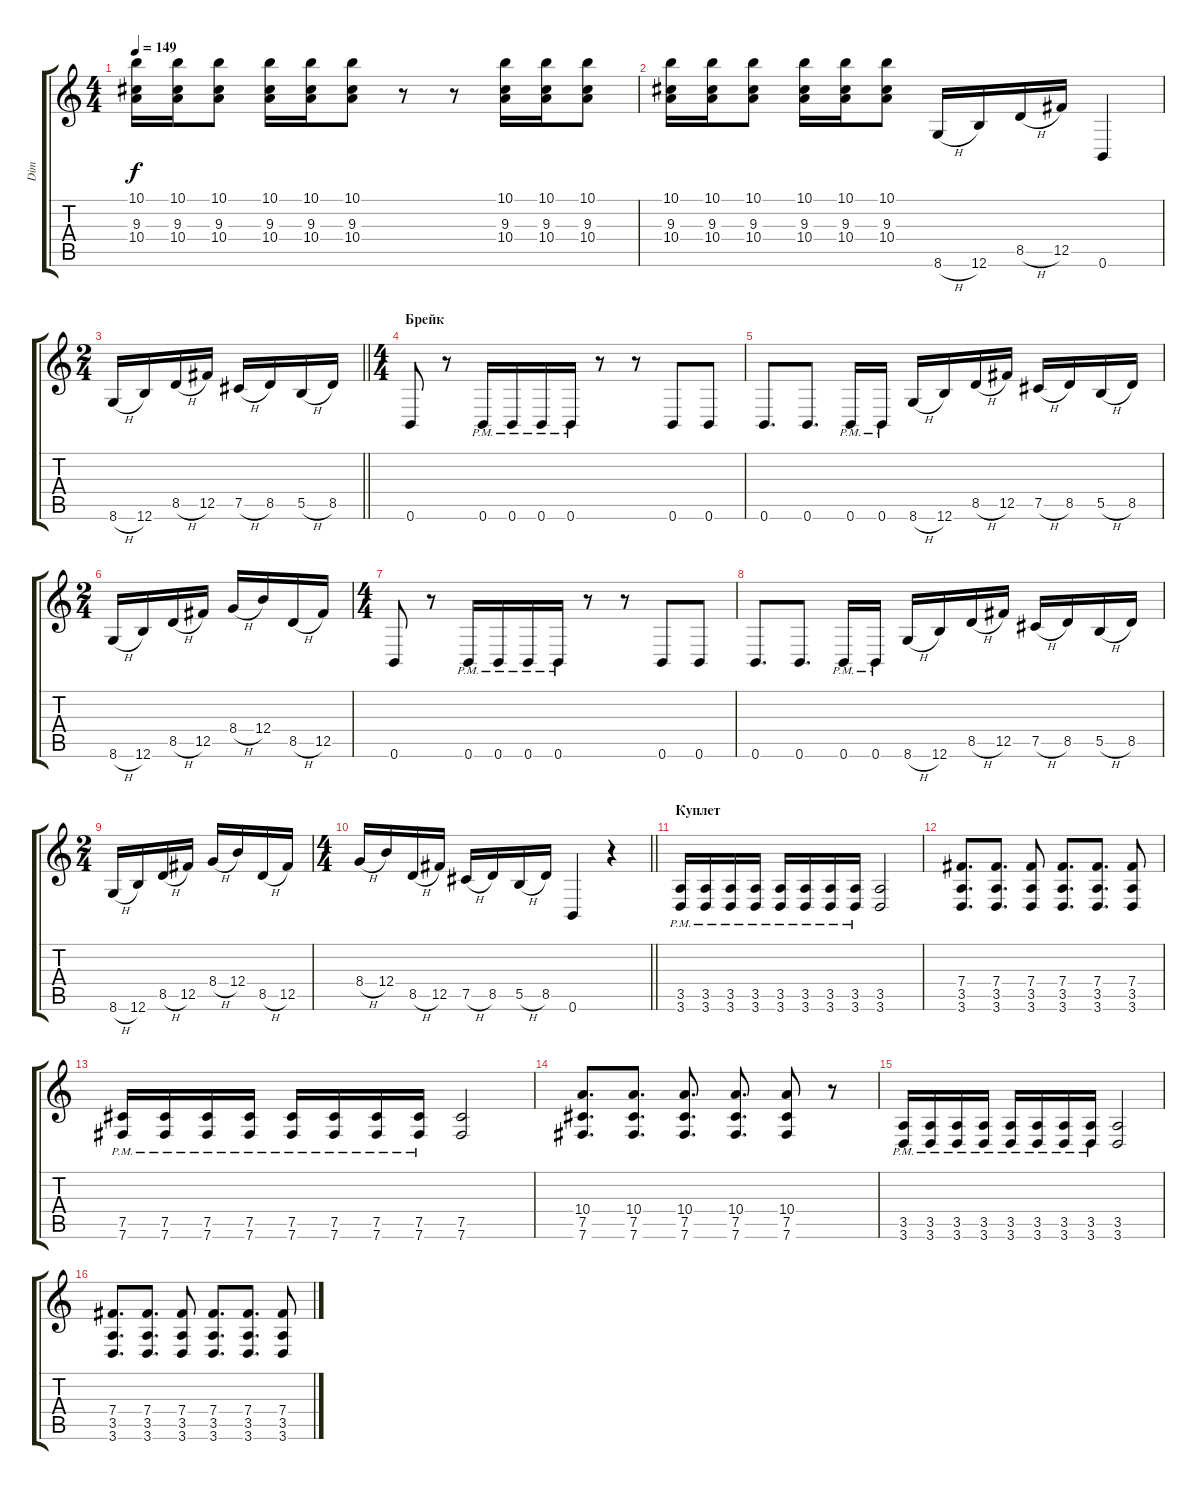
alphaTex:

\track ("Dim" "Dim") {instrument distortionguitar}
\staff {score tabs}
\tuning (Db4 Ab3 E3 B2 Gb2 B1) {hide}
\ts (4 4)
\tempo 149
\clef g2
\ks c
(10.1 9.3 10.4).16{dy f} (10.1 9.3 10.4).16 (10.1 9.3 10.4).8 (10.1 9.3 10.4).16 (10.1 9.3 10.4).16 (10.1 9.3 10.4).8 r.8 r.8 (10.1 9.3 10.4).16 (10.1 9.3 10.4).16 (10.1 9.3 10.4).8 |
(10.1 9.3 10.4).16 (10.1 9.3 10.4).16 (10.1 9.3 10.4).8 (10.1 9.3 10.4).16 (10.1 9.3 10.4).16 (10.1 9.3 10.4).8 8.6{h}.16 12.6.16 8.5{h}.16 12.5.16 0.6.4 |
\ts (2 4)
\barLineRight lightlight
8.6{h}.16 12.6.16 8.5{h}.16 12.5.16 7.5{h}.16 8.5.16 5.5{h}.16 8.5.16 |
\ts (4 4)
\section ("" "Брейк")
0.6.8 r.8 0.6{pm}.16 0.6{pm}.16 0.6{pm}.16 0.6{pm}.16 r.8 r.8 0.6.8 0.6.8 |
0.6.8{d} 0.6.8{d} 0.6{pm}.16 0.6{pm}.16 8.6{h}.16 12.6.16 8.5{h}.16 12.5.16 7.5{h}.16 8.5.16 5.5{h}.16 8.5.16 |
\ts (2 4)
8.6{h}.16 12.6.16 8.5{h}.16 12.5.16 8.4{h}.16 12.4.16 8.5{h}.16 12.5.16 |
\ts (4 4)
0.6.8 r.8 0.6{pm}.16 0.6{pm}.16 0.6{pm}.16 0.6{pm}.16 r.8 r.8 0.6.8 0.6.8 |
0.6.8{d} 0.6.8{d} 0.6{pm}.16 0.6{pm}.16 8.6{h}.16 12.6.16 8.5{h}.16 12.5.16 7.5{h}.16 8.5.16 5.5{h}.16 8.5.16 |
\ts (2 4)
8.6{h}.16 12.6.16 8.5{h}.16 12.5.16 8.4{h}.16 12.4.16 8.5{h}.16 12.5.16 |
\ts (4 4)
\barLineRight lightlight
8.4{h}.16 12.4.16 8.5{h}.16 12.5.16 7.5{h}.16 8.5.16 5.5{h}.16 8.5.16 0.6.4 r.4 |
\section ("" "Куплет")
(3.5{pm} 3.6{pm}).16 (3.5{pm} 3.6{pm}).16 (3.5{pm} 3.6{pm}).16 (3.5{pm} 3.6{pm}).16 (3.5{pm} 3.6{pm}).16 (3.5{pm} 3.6{pm}).16 (3.5{pm} 3.6{pm}).16 (3.5{pm} 3.6{pm}).16 (3.5 3.6).2 |
(7.4 3.5 3.6).8{d} (7.4 3.5 3.6).8{d} (7.4 3.5 3.6).8 (7.4 3.5 3.6).8{d} (7.4 3.5 3.6).8{d} (7.4 3.5 3.6).8 |
(7.5{pm} 7.6{pm}).16 (7.5{pm} 7.6{pm}).16 (7.5{pm} 7.6{pm}).16 (7.5{pm} 7.6{pm}).16 (7.5{pm} 7.6{pm}).16 (7.5{pm} 7.6{pm}).16 (7.5{pm} 7.6{pm}).16 (7.5{pm} 7.6{pm}).16 (7.5 7.6).2 |
(10.4 7.5 7.6).8{d} (10.4 7.5 7.6).8{d} (10.4 7.5 7.6).8{d} (10.4 7.5 7.6).8{d} (10.4 7.5 7.6).8 r.8 |
(3.5{pm} 3.6{pm}).16 (3.5{pm} 3.6{pm}).16 (3.5{pm} 3.6{pm}).16 (3.5{pm} 3.6{pm}).16 (3.5{pm} 3.6{pm}).16 (3.5{pm} 3.6{pm}).16 (3.5{pm} 3.6{pm}).16 (3.5{pm} 3.6{pm}).16 (3.5 3.6).2 |
(7.4 3.5 3.6).8{d} (7.4 3.5 3.6).8{d} (7.4 3.5 3.6).8 (7.4 3.5 3.6).8{d} (7.4 3.5 3.6).8{d} (7.4 3.5 3.6).8
